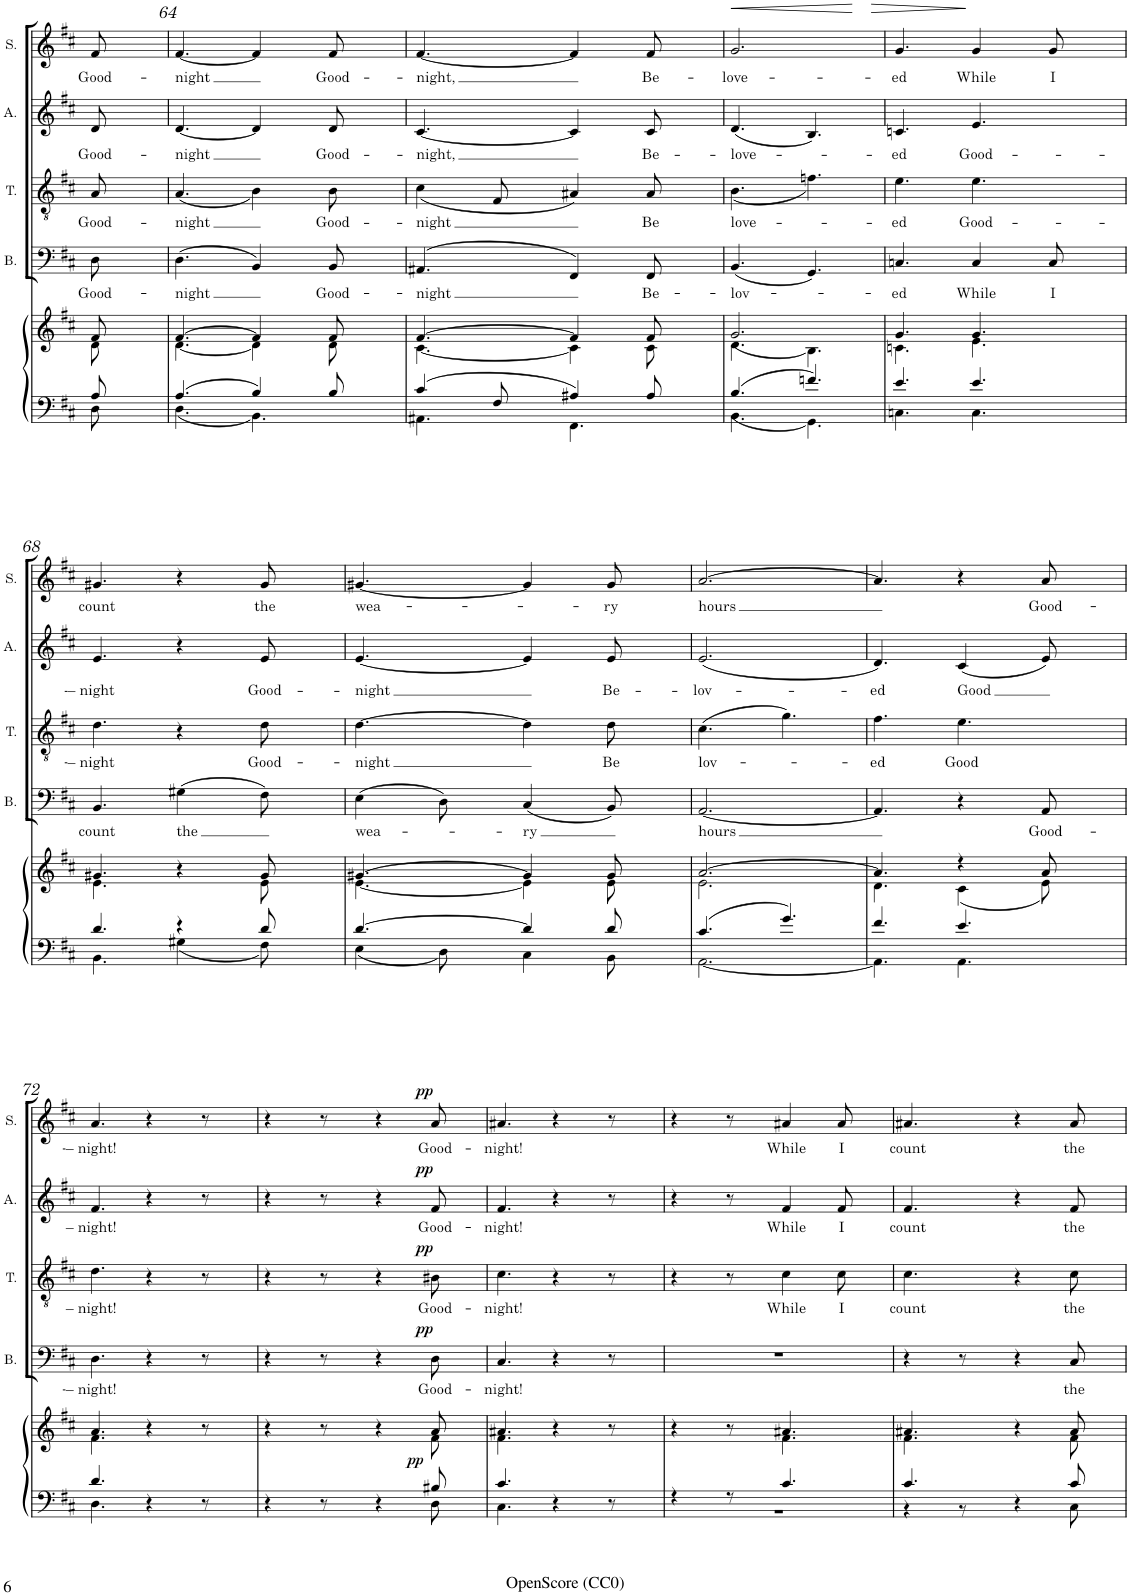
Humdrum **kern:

**kern	**kern	**kern	**text	**dynam	**kern	**text	**dynam	**kern	**text	**dynam	**kern	**text	**dynam
*part5	*part5	*part4	*part4	*part4	*part3	*part3	*part3	*part2	*part2	*part2	*part1	*part1	*part1
*staff6	*staff5	*staff4	*staff4	*staff4	*staff3	*staff3	*staff3	*staff2	*staff2	*staff2	*staff1	*staff1	*staff1
*I"Piano	*	*I"Bass	*	*	*I"Tenor	*	*	*I"Alto	*	*	*I"Soprano	*	*
*I'Pno	*	*I'B.	*	*	*I'T.	*	*	*I'A.	*	*	*I'S.	*	*
!!LO:PB:g=z
*clefF4	*clefG2	*clefF4	*	*	*clefGv2	*	*	*clefG2	*	*	*clefG2	*	*
*k[f#c#]	*k[f#c#]	*k[f#c#]	*	*	*k[f#c#]	*	*	*k[f#c#]	*	*	*k[f#c#]	*	*
*M6/8	*M6/8	*M6/8	*	*	*M6/8	*	*	*M6/8	*	*	*M6/8	*	*
=63X3	=63X3	=63X3	=63X3	=63X3	=63X3	=63X3	=63X3	=63X3	=63X3	=63X3	=63X3	=63X3	=63X3
*^	*^	*	*	*	*	*	*	*	*	*	*	*	*
!	!	!	!	!	!LO:LY:b	!	!	!LO:LY:b	!	!	!LO:LY:b	!	!	!LO:LY:b	!
8A/	8D\	8f#/	8d\	8D\	Good-	.	8A/	Good-	.	8d/	Good-	.	8f#/	Good-	.
=64	=64	=64	=64	=64	=64	=64	=64	=64	=64	=64	=64	=64	=64	=64	=64
!	!	!	!	!	!LO:LY:b	!	!	!LO:LY:b	!	!	!LO:LY:b	!	!	!LO:LY:b	!
4.A/	4.D\	[4.f#/	[4.d\	(4.D\	-night	.	(<4.A/	-night	.	[<4.d/	-night	.	[4.f#/	-night	.
4B/	4.BB\	4f#/]	4d\]	4BB/)	.	.	4B\)	.	.	4d/]	.	.	4f#/]	.	.
!	!	!	!	!	!LO:LY:b	!	!	!LO:LY:b	!	!	!LO:LY:b	!	!	!LO:LY:b	!
8B/	.	8f#/	8d\	8BB/	Good-	.	8B\	Good-	.	8d/	Good-	.	8f#/	Good-	.
=65	=65	=65	=65	=65	=65	=65	=65	=65	=65	=65	=65	=65	=65	=65	=65
!	!	!	!	!	!LO:LY:b	!	!	!LO:LY:b	!	!	!LO:LY:b	!	!	!LO:LY:b	!
4c#/	4.AA#X\	[4.f#/	[4.c#\	(>4.AA#X/	-night	.	(<4c#\	-night	.	[<4.c#/	-night,	.	[4.f#/	-night,	.
8F#/	.	.	.	.	.	.	8F#/	.	.	.	.	.	.	.	.
4A#X/	4.FF#\	4f#/]	4c#\]	4FF#/)	.	.	4A#X/)	.	.	4c#/]	.	.	4f#/]	.	.
!	!	!	!	!	!LO:LY:b	!	!	!LO:LY:b	!	!	!LO:LY:b	!	!	!LO:LY:b	!
8A#/	.	8f#/	8c#\	8FF#/	Be-	.	8A#/	Be	.	8c#/	Be-	.	8f#/	Be-	.
=66	=66	=66	=66	=66	=66	=66	=66	=66	=66	=66	=66	=66	=66	=66	=66
!	!	!	!	!	!LO:LY:b	!	!	!LO:LY:b	!	!	!LO:LY:b	!	!	!LO:LY:b	!LO:HP:b
*	*	*	*	*	*	*	*	*	*	*	*	*	*^	*	*
4.B/	4.BB\	2.g/	(4.d\	(4.BB/	-lov-	.	(<4.B\	love-	.	(4.d/	-love-	.	2.g/	4.ryy	-love-	<
4.fn/	4.GG\	.	4.B\)	4.GG/)	.	.	4.fn\)	.	.	4.B/)	.	.	.	4ryy	.	.
!	!	!	!	!	!	!	!	!	!	!	!	!	!	!	!	!LO:HP:n=1:b
.	.	.	.	.	.	.	.	.	.	.	.	.	.	8ryy	.	[ >
=67	=67	=67	=67	=67	=67	=67	=67	=67	=67	=67	=67	=67	=67	=67	=67	=67
!	!	!	!	!	!LO:LY:b	!	!	!LO:LY:b	!	!	!LO:LY:b	!	!	!	!LO:LY:b	!
*	*	*	*	*	*	*	*	*	*	*	*	*	*v	*v	*	*
4.e/	4.Cn\	4.g/	4.cn\	4.Cn/	-ed	.	4.e\	-ed	.	4.cn/	-ed	.	4.g/	-ed	.
!	!	!	!	!	!LO:LY:b	!	!	!LO:LY:b	!	!	!LO:LY:b	!	!	!LO:LY:b	!
4.e/	4.C\	4.g/	4.e\	4C/	While	.	4.e\	Good-	.	4.e/	Good-	.	4g/	While	]
!	!	!	!	!	!LO:LY:b	!	!	!	!	!	!	!	!	!LO:LY:b	!
.	.	.	.	8C/	I	.	.	.	.	.	.	.	8g/	I	.
!!LO:LB:g=z
=68	=68	=68	=68	=68	=68	=68	=68	=68	=68	=68	=68	=68	=68	=68	=68
!	!	!	!	!	!LO:LY:b	!	!	!LO:LY:b	!	!	!LO:LY:b	!	!	!LO:LY:b	!
4.d/	4.BB\	4.g#X/	4.e\	4.BB/	count	.	4.d\	-– night	.	4.e/	-– night	.	4.g#X/	count	.
!	!	!	!	!	!LO:LY:b	!	!	!	!	!	!	!	!	!	!
4r	4G#X\	4r	4ryy	(4G#X\	the	.	4r	.	.	4r	.	.	4r	.	.
!	!	!	!	!	!	!	!	!LO:LY:b	!	!	!LO:LY:b	!	!	!LO:LY:b	!
8d/	8F#\	8g#/	8e\	8F#\)	.	.	8d\	Good-	.	8e/	Good-	.	8g#/	the	.
=69	=69	=69	=69	=69	=69	=69	=69	=69	=69	=69	=69	=69	=69	=69	=69
!	!	!	!	!	!LO:LY:b	!	!	!LO:LY:b	!	!	!LO:LY:b	!	!	!LO:LY:b	!
[4.d/	4E\	[4.g#X/	[4.e\	(4E\	wea-	.	[4.d\	-night	.	[4.e/	-night	.	[4.g#X/	-wea-	.
.	8D\	.	.	8D\)	.	.	.	.	.	.	.	.	.	.	.
!	!	!	!	!	!LO:LY:b	!	!	!	!	!	!	!	!	!	!
4d/]	4C#\	4g#/]	4e\]	(4C#/	-ry	.	4d\]	.	.	4e/]	.	.	4g#/]	.	.
!	!	!	!	!	!	!	!	!LO:LY:b	!	!	!LO:LY:b	!	!	!LO:LY:b	!
8d/	8BB\	8g#/	8e\	8BB/)	.	.	8d\	Be	.	8e/	Be-	.	8g#/	-ry	.
=70	=70	=70	=70	=70	=70	=70	=70	=70	=70	=70	=70	=70	=70	=70	=70
!	!	!	!	!	!LO:LY:b	!	!	!LO:LY:b	!	!	!LO:LY:b	!	!	!LO:LY:b	!
4.c#/	[2.AA\	[2.a/	2.e\	[2.AA/	hours	.	(4.c#\	lov-	.	(2.e/	-lov-	.	[>2.a/	-hours	.
4.g/	.	.	.	.	.	.	4.g\)	.	.	.	.	.	.	.	.
=71	=71	=71	=71	=71	=71	=71	=71	=71	=71	=71	=71	=71	=71	=71	=71
!	!	!	!	!	!	!	!	!LO:LY:b	!	!	!LO:LY:b	!	!	!	!
4.f#/	4.AA\]	4.a/]	4.d\	4.AA/]	.	.	4.f#\	-ed	.	4.d/)	-ed	.	4.a/]	.	.
!	!	!	!	!	!	!	!	!LO:LY:b	!	!	!LO:LY:b	!	!	!	!
4.e/	4.AA\	4r	(4c#\	4r	.	.	4.e\	Good	.	(4c#/	Good	.	4r	.	.
!	!	!	!	!	!LO:LY:b	!	!	!	!	!	!	!	!	!LO:LY:b	!
.	.	8a/	8e\)	8AA/	Good-	.	.	.	.	8e/)	.	.	8a/	Good-	.
!!LO:LB:g=z
=72	=72	=72	=72	=72	=72	=72	=72	=72	=72	=72	=72	=72	=72	=72	=72
!	!	!	!	!	!LO:LY:b	!	!	!LO:LY:b	!	!	!LO:LY:b	!	!	!LO:LY:b	!
4.d/	4.D\	4.a/	4.f#\	4.D\	-– night!	.	4.d\	-– night!	.	4.f#/	-– night!	.	4.a/	-– night!	.
4r	4ryy	4r	4ryy	4r	.	.	4r	.	.	4r	.	.	4r	.	.
8r	8ryy	8r	8ryy	8r	.	.	8r	.	.	8r	.	.	8r	.	.
=73	=73	=73	=73	=73	=73	=73	=73	=73	=73	=73	=73	=73	=73	=73	=73
4r	4ryy	4r	4ryy	4r	.	.	4r	.	.	4r	.	.	4r	.	.
8r	8ryy	8r	8ryy	8r	.	.	8r	.	.	8r	.	.	8r	.	.
4r	4ryy	4r	4ryy	4r	.	.	4r	.	.	4r	.	.	4r	.	.
!	!	!	!	!	!LO:LY:b	!LO:DY:a	!	!LO:LY:b	!LO:DY:a	!	!LO:LY:b	!LO:DY:a	!	!LO:LY:b	!LO:DY:a
8B#X/	8D\	8a/	8f#\	8D\	Good-	pp	8B#X\	Good-	pp	8f#/	Good-	pp	8a/	Good-	pp
=74	=74	=74	=74	=74	=74	=74	=74	=74	=74	=74	=74	=74	=74	=74	=74
!	!	!	!	!	!LO:LY:b	!	!	!LO:LY:b	!	!	!LO:LY:b	!	!	!LO:LY:b	!
4.c#/	4.C#\	4.a#X/	4.f#\	4.C#/	-night!	.	4.c#\	-night!	.	4.f#/	-night!	.	4.a#X/	-night!	.
4r	4ryy	4r	4ryy	4r	.	.	4r	.	.	4r	.	.	4r	.	.
8r	8ryy	8r	8ryy	8r	.	.	8r	.	.	8r	.	.	8r	.	.
=75	=75	=75	=75	=75	=75	=75	=75	=75	=75	=75	=75	=75	=75	=75	=75
4r	2.r	4r	4ryy	2.r	.	.	4r	.	.	4r	.	.	4r	.	.
8r	.	8r	8ryy	.	.	.	8r	.	.	8r	.	.	8r	.	.
!	!	!	!	!	!	!	!	!LO:LY:b	!	!	!LO:LY:b	!	!	!LO:LY:b	!
4.c#/	.	4.a#X/	4.f#\	.	.	.	4c#\	While	.	4f#/	While	.	4a#X/	While	.
!	!	!	!	!	!	!	!	!LO:LY:b	!	!	!LO:LY:b	!	!	!LO:LY:b	!
.	.	.	.	.	.	.	8c#\	I	.	8f#/	I	.	8a#/	I	.
=76	=76	=76	=76	=76	=76	=76	=76	=76	=76	=76	=76	=76	=76	=76	=76
!	!	!	!	!	!	!	!	!LO:LY:b	!	!	!LO:LY:b	!	!	!LO:LY:b	!
4.c#/	4r	4.a#X/	4.f#\	4r	.	.	4.c#\	count	.	4.f#/	count	.	4.a#X/	count	.
.	8r	.	.	8r	.	.	.	.	.	.	.	.	.	.	.
4r	4ryy	4r	4ryy	4r	.	.	4r	.	.	4r	.	.	4r	.	.
!	!	!	!	!	!LO:LY:b	!	!	!LO:LY:b	!	!	!LO:LY:b	!	!	!LO:LY:b	!
8c#/	8C#\	8a#/	8f#\	8C#/	the	.	8c#\	the	.	8f#/	the	.	8a#/	the	.
*v	*v	*	*	*	*	*	*	*	*	*	*	*	*	*	*
*	*v	*v	*	*	*	*	*	*	*	*	*	*	*	*
=	=	=	=	=	=	=	=	=	=	=	=	=	=
*-	*-	*-	*-	*-	*-	*-	*-	*-	*-	*-	*-	*-	*-
